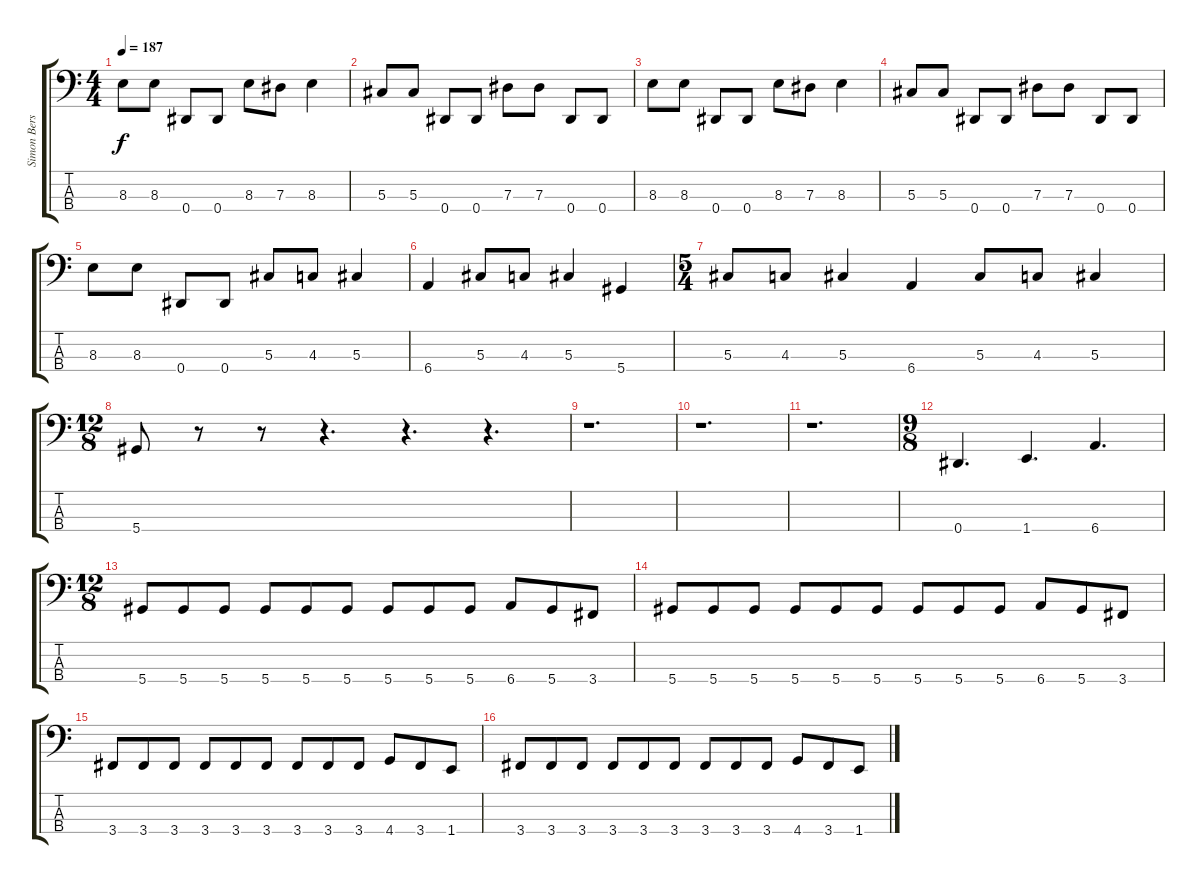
\track ("Simon Berserker" "Simon Bers") {instrument electricbasspick}
\staff {score tabs}
\tuning (Gb2 Db2 Ab1 Eb1) {hide}
\ts (4 4)
\tempo 187
\clef f4
\ks c
8.3.8{dy f} 8.3.8 0.4.8 0.4.8 8.3.8 7.3.8 8.3.4 |
5.3.8 5.3.8 0.4.8 0.4.8 7.3.8 7.3.8 0.4.8 0.4.8 |
8.3.8 8.3.8 0.4.8 0.4.8 8.3.8 7.3.8 8.3.4 |
5.3.8 5.3.8 0.4.8 0.4.8 7.3.8 7.3.8 0.4.8 0.4.8 |
8.3.8 8.3.8 0.4.8 0.4.8 5.3.8 4.3.8 5.3.4 |
6.4.4 5.3.8 4.3.8 5.3.4 5.4.4 |
\ts (5 4)
5.3.8 4.3.8 5.3.4 6.4.4 5.3.8 4.3.8 5.3.4 |
\ts (12 8)
5.4.8 r.8 r.8 r.4{d} r.4{d} r.4{d} |
r.1{d} |
r.1{d} |
r.1{d} |
\ts (9 8)
0.4.4{d} 1.4.4{d} 6.4.4{d} |
\ts (12 8)
5.4.8 5.4.8 5.4.8 5.4.8 5.4.8 5.4.8 5.4.8 5.4.8 5.4.8 6.4.8 5.4.8 3.4.8 |
5.4.8 5.4.8 5.4.8 5.4.8 5.4.8 5.4.8 5.4.8 5.4.8 5.4.8 6.4.8 5.4.8 3.4.8 |
3.4.8 3.4.8 3.4.8 3.4.8 3.4.8 3.4.8 3.4.8 3.4.8 3.4.8 4.4.8 3.4.8 1.4.8 |
3.4.8 3.4.8 3.4.8 3.4.8 3.4.8 3.4.8 3.4.8 3.4.8 3.4.8 4.4.8 3.4.8 1.4.8
